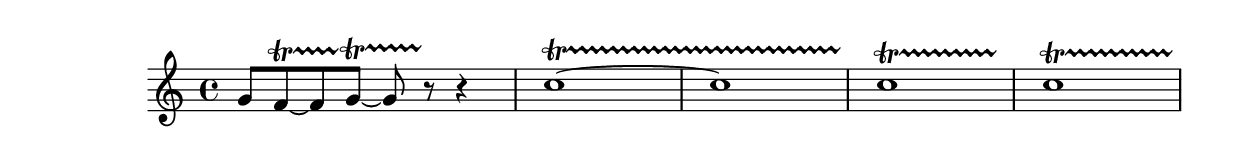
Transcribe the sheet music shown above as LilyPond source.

\version "2.16.0"
\header {
  texidoc = "Chained trills end at the next trill or barline.
Collisions can be prevented by overriding @code{bound-details}.
"
}

\paper { ragged-right = ##f }

\relative c'' {
  g8 f\startTrillSpan ~
  f8 g\stopTrillSpan \startTrillSpan ~
  g8 r\stopTrillSpan r4
  \once \override TrillSpanner #'to-barline = ##t
  c1\startTrillSpan ~
  c1
  \once \override TrillSpanner #'(bound-details right padding) = #1.2
  c1\stopTrillSpan \startTrillSpan
  c1\stopTrillSpan\startTrillSpan
}
